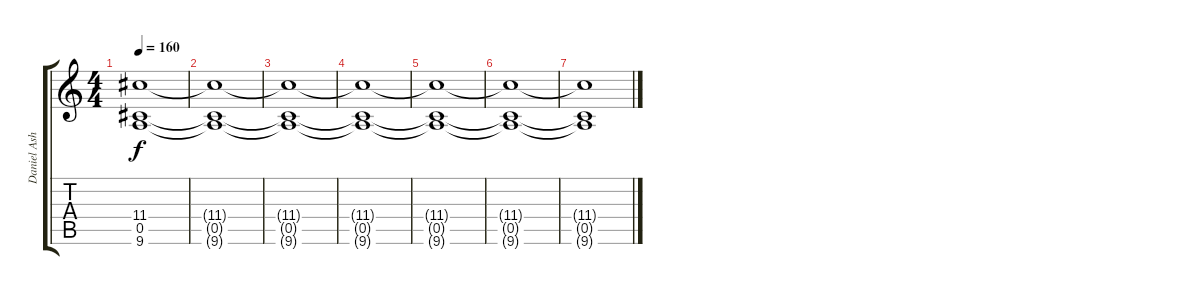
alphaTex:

\track ("Daniel Ash" "Daniel Ash") {instrument distortionguitar}
\staff {score tabs}
\tuning (E4 B3 G3 D3 A2 E2) {hide}
\ts (4 4)
\tempo 160
\clef g2
\ks c
(11.4{t} 0.5{t} 9.6{t}).1{dy f} |
(11.4{t} 0.5{t} 9.6{t}).1 |
(11.4{t} 0.5{t} 9.6{t}).1 |
(11.4{t} 0.5{t} 9.6{t}).1 |
(11.4{t} 0.5{t} 9.6{t}).1 |
(11.4{t} 0.5{t} 9.6{t}).1 |
(11.4{t} 0.5{t} 9.6{t}).1
